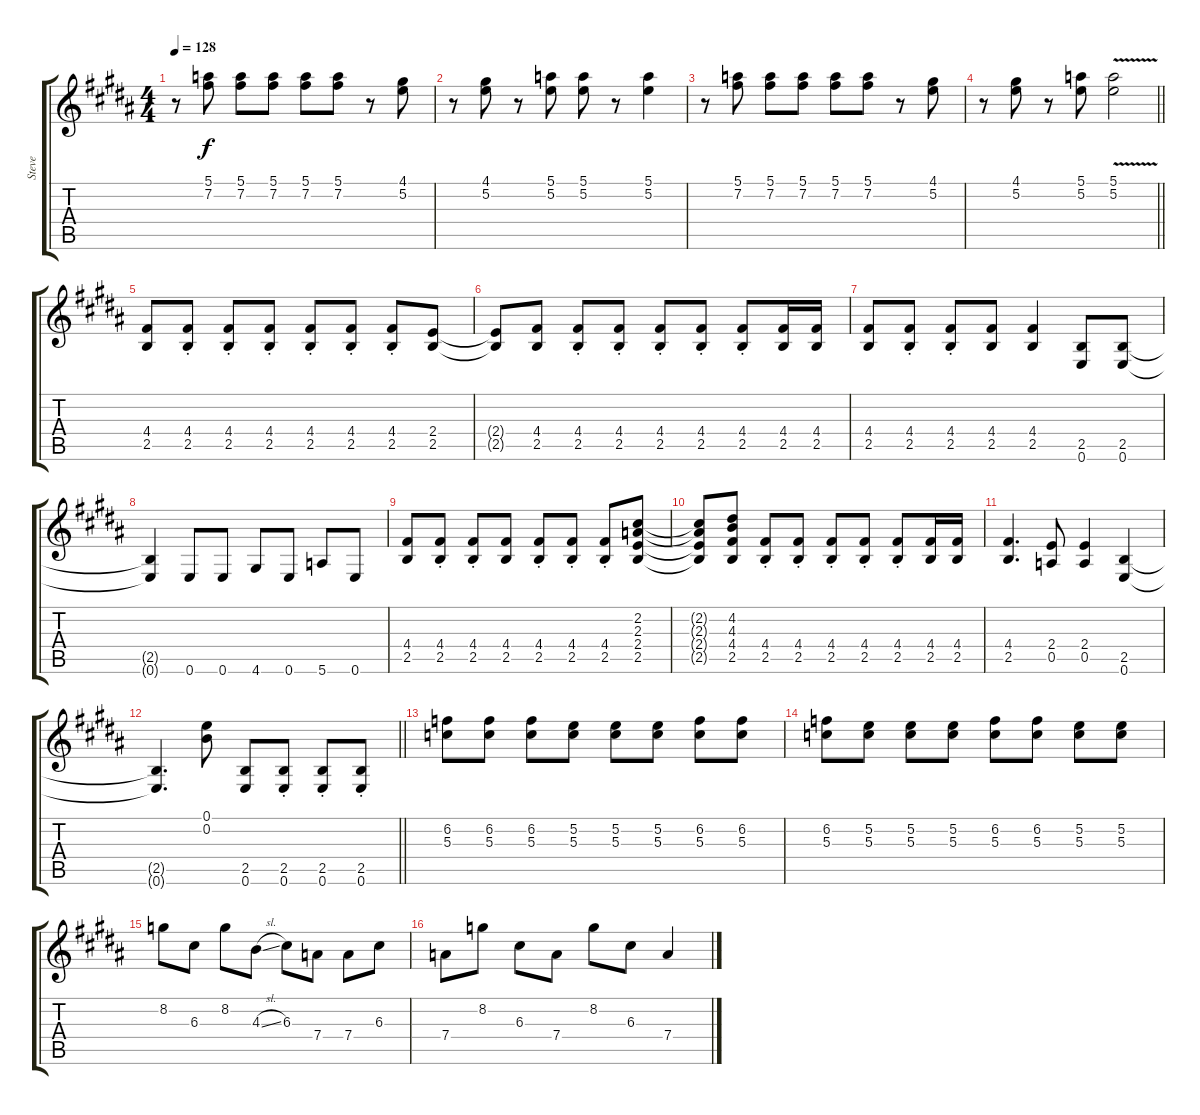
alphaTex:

\track ("Steve" "Steve") {instrument distortionguitar}
\staff {score tabs}
\tuning (E4 B3 G3 D3 A2 E2) {hide}
\ts (4 4)
\tempo 128
\clef g2
\ks b
r.8{dy f} (5.1 7.2).8 (5.1 7.2).8 (5.1 7.2).8 (5.1 7.2).8 (5.1 7.2).8 r.8 (4.1 5.2).8 |
r.8 (4.1 5.2).8 r.8 (5.1 5.2).8 (5.1 5.2).8 r.8 (5.1 5.2).4 |
r.8 (5.1 7.2).8 (5.1 7.2).8 (5.1 7.2).8 (5.1 7.2).8 (5.1 7.2).8 r.8 (4.1 5.2).8 |
\barLineRight lightlight
r.8 (4.1 5.2).8 r.8 (5.1 5.2).8 (5.1{v} 5.2{v}).2 |
(4.4 2.5).8 (4.4{st} 2.5{st}).8 (4.4{st} 2.5{st}).8 (4.4{st} 2.5{st}).8 (4.4{st} 2.5{st}).8 (4.4{st} 2.5{st}).8 (4.4{st} 2.5{st}).8 (2.4 2.5).8 |
(2.4{t} 2.5{t}).8 (4.4 2.5).8 (4.4{st} 2.5{st}).8 (4.4{st} 2.5{st}).8 (4.4{st} 2.5{st}).8 (4.4{st} 2.5{st}).8 (4.4{st} 2.5{st}).8 (4.4 2.5).16 (4.4 2.5).16 |
(4.4 2.5).8 (4.4{st} 2.5{st}).8 (4.4{st} 2.5{st}).8 (4.4 2.5).8 (4.4 2.5).4 (2.5 0.6).8 (2.5 0.6).8 |
(2.5{t} 0.6{t}).4 0.6.8 0.6.8 4.6.8 0.6.8 5.6.8 0.6.8 |
(4.4 2.5).8 (4.4{st} 2.5{st}).8 (4.4{st} 2.5{st}).8 (4.4 2.5).8 (4.4{st} 2.5{st}).8 (4.4{st} 2.5{st}).8 (4.4{st} 2.5{st}).8 (2.2 2.3 2.4 2.5).8 |
(2.2{t} 2.3{t} 2.4{t} 2.5{t}).8 (4.2 4.3 4.4 2.5).8 (4.4{st} 2.5{st}).8 (4.4{st} 2.5{st}).8 (4.4{st} 2.5{st}).8 (4.4{st} 2.5{st}).8 (4.4{st} 2.5{st}).8 (4.4 2.5).16 (4.4 2.5).16 |
(4.4 2.5).4{d} (2.4 0.5).8 (2.4 0.5).4 (2.5 0.6).4 |
\barLineRight lightlight
(2.5{t} 0.6{t}).4{d} (0.1 0.2).8 (2.5 0.6).8 (2.5{st} 0.6{st}).8 (2.5{st} 0.6{st}).8 (2.5{st} 0.6{st}).8 |
(6.2 5.3).8 (6.2 5.3).8 (6.2 5.3).8 (5.2 5.3).8 (5.2 5.3).8 (5.2 5.3).8 (6.2 5.3).8 (6.2 5.3).8 |
(6.2 5.3).8 (5.2 5.3).8 (5.2 5.3).8 (5.2 5.3).8 (6.2 5.3).8 (6.2 5.3).8 (5.2 5.3).8 (5.2 5.3).8 |
8.2.8 6.3.8 8.2.8 4.3{sl}.8 6.3.8 7.4.8 7.4.8 6.3.8 |
7.4.8 8.2.8 6.3.8 7.4.8 8.2.8 6.3.8 7.4.4
